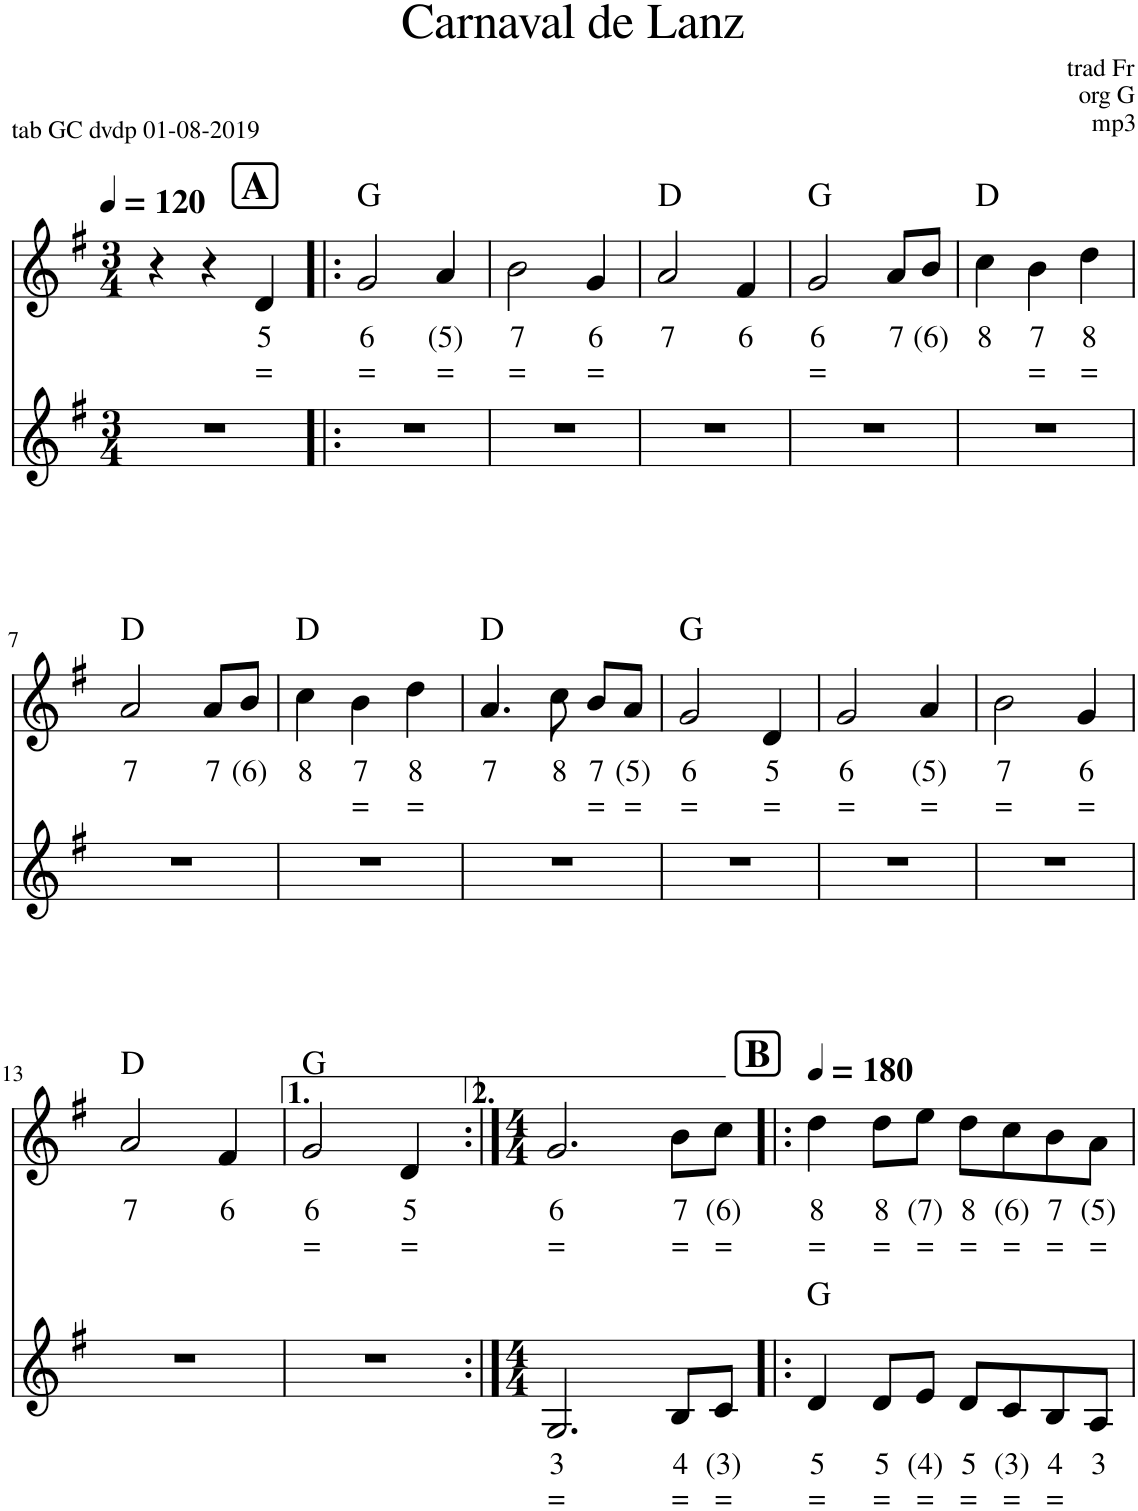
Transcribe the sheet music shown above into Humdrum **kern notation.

**kern	**text	**text	**kern	**text	**text	**harte
*part2	*part2	*part2	*part1	*part1	*part1	*part1
*staff2	*staff2	*staff2	*staff1	*staff1	*staff1	*
*I"Stem	*	*	*I"Stem	*	*	*
*clefG2	*	*	*clefG2	*	*	*
*k[f#]	*	*	*k[f#]	*	*	*
*M3/4	*	*	*M3/4	*	*	*
*MM120	*	*	*MM120	*	*	*
!!LO:REH:place=s1:a:B:cj:fs=14:t=A:qo=2
=1	=1	=1	=1	=1	=1	=1
2.r	.	.	4r	.	.	.
.	.	.	4r	.	.	.
!	!	!	!	!LO:LY:b	!LO:LY:b	!
.	.	.	4d/	5	=	.
=2!|:	=2!|:	=2!|:	=2!|:	=2!|:	=2!|:	=2!|:
!	!	!	!	!LO:LY:b	!LO:LY:b	!
2.r	.	.	2g/	6	=	G:maj
!	!	!	!	!LO:LY:b	!LO:LY:b	!
.	.	.	4a/	(5)	=	.
=3	=3	=3	=3	=3	=3	=3
!	!	!	!	!LO:LY:b	!LO:LY:b	!
2.r	.	.	2b\	7	=	.
!	!	!	!	!LO:LY:b	!LO:LY:b	!
.	.	.	4g/	6	=	.
=4	=4	=4	=4	=4	=4	=4
!	!	!	!	!LO:LY:b	!	!
2.r	.	.	2a/	7	.	D:maj
!	!	!	!	!LO:LY:b	!	!
.	.	.	4f#/	6	.	.
=5	=5	=5	=5	=5	=5	=5
!	!	!	!	!LO:LY:b	!LO:LY:b	!
2.r	.	.	2g/	6	=	G:maj
!	!	!	!	!LO:LY:b	!	!
.	.	.	8a/L	7	.	.
!	!	!	!	!LO:LY:b	!	!
.	.	.	8b/J	(6)	.	.
=6	=6	=6	=6	=6	=6	=6
!	!	!	!	!LO:LY:b	!	!
2.r	.	.	4cc\	8	.	D:maj
!	!	!	!	!LO:LY:b	!LO:LY:b	!
.	.	.	4b\	7	=	.
!	!	!	!	!LO:LY:b	!LO:LY:b	!
.	.	.	4dd\	8	=	.
!!LO:LB:g=z
=7	=7	=7	=7	=7	=7	=7
!	!	!	!	!LO:LY:b	!	!
2.r	.	.	2a/	7	.	D:maj
!	!	!	!	!LO:LY:b	!	!
.	.	.	8a/L	7	.	.
!	!	!	!	!LO:LY:b	!	!
.	.	.	8b/J	(6)	.	.
=8	=8	=8	=8	=8	=8	=8
!	!	!	!	!LO:LY:b	!	!
2.r	.	.	4cc\	8	.	D:maj
!	!	!	!	!LO:LY:b	!LO:LY:b	!
.	.	.	4b\	7	=	.
!	!	!	!	!LO:LY:b	!LO:LY:b	!
.	.	.	4dd\	8	=	.
=9	=9	=9	=9	=9	=9	=9
!	!	!	!	!LO:LY:b	!	!
2.r	.	.	4.a/	7	.	D:maj
!	!	!	!	!LO:LY:b	!	!
.	.	.	8cc\	8	.	.
!	!	!	!	!LO:LY:b	!LO:LY:b	!
.	.	.	8b/L	7	=	.
!	!	!	!	!LO:LY:b	!LO:LY:b	!
.	.	.	8a/J	(5)	=	.
=10	=10	=10	=10	=10	=10	=10
!	!	!	!	!LO:LY:b	!LO:LY:b	!
2.r	.	.	2g/	6	=	G:maj
!	!	!	!	!LO:LY:b	!LO:LY:b	!
.	.	.	4d/	5	=	.
=11	=11	=11	=11	=11	=11	=11
!	!	!	!	!LO:LY:b	!LO:LY:b	!
2.r	.	.	2g/	6	=	.
!	!	!	!	!LO:LY:b	!LO:LY:b	!
.	.	.	4a/	(5)	=	.
=12	=12	=12	=12	=12	=12	=12
!	!	!	!	!LO:LY:b	!LO:LY:b	!
2.r	.	.	2b\	7	=	.
!	!	!	!	!LO:LY:b	!LO:LY:b	!
.	.	.	4g/	6	=	.
!!LO:LB:g=z
=13	=13	=13	=13	=13	=13	=13
!	!	!	!	!LO:LY:b	!	!
2.r	.	.	2a/	7	.	D:maj
!	!	!	!	!LO:LY:b	!	!
.	.	.	4f#/	6	.	.
=14	=14	=14	=14	=14	=14	=14
!	!	!	!	!LO:LY:b	!LO:LY:b	!
2.r	.	.	2g/	6	=	G:maj
!	!	!	!	!LO:LY:b	!LO:LY:b	!
.	.	.	4d/	5	=	.
=15:|!	=15:|!	=15:|!	=15:|!	=15:|!	=15:|!	=15:|!
*M4/4	*	*	*M4/4	*	*	*
!	!LO:LY:b	!LO:LY:b	!	!LO:LY:b	!LO:LY:b	!
2.G/	3	=	2.g/	6	=	.
!	!LO:LY:b	!LO:LY:b	!	!LO:LY:b	!LO:LY:b	!
8B/L	4	=	8b\L	7	=	.
!	!LO:LY:b	!LO:LY:b	!	!LO:LY:b	!LO:LY:b	!
8c/J	(3)	=	8cc\J	(6)	=	.
=16!|:	=16!|:	=16!|:	=16!|:	=16!|:	=16!|:	=16!|:
!!LO:REH:place=s1:a:B:cj:fs=14:t=B
*	*	*	*MM180	*	*	*
!	!LO:LY:b	!LO:LY:b	!	!LO:LY:b	!LO:LY:b	!
4d/	5	=	4dd\	8	=	.
!	!LO:LY:b	!LO:LY:b	!	!LO:LY:b	!LO:LY:b	!
8d/L	5	=	8dd\L	8	=	.
!	!LO:LY:b	!LO:LY:b	!	!LO:LY:b	!LO:LY:b	!
8e/J	(4)	=	8ee\J	(7)	=	.
!	!LO:LY:b	!LO:LY:b	!	!LO:LY:b	!LO:LY:b	!
8d/L	5	=	8dd\L	8	=	.
!	!LO:LY:b	!LO:LY:b	!	!LO:LY:b	!LO:LY:b	!
8c/	(3)	=	8cc\	(6)	=	.
!	!LO:LY:b	!LO:LY:b	!	!LO:LY:b	!LO:LY:b	!
8B/	4	=	8b\	7	=	.
!	!LO:LY:b	!	!	!LO:LY:b	!LO:LY:b	!
8A/J	3	.	8a\J	(5)	=	.
=	=	=	=	=	=	=
*-	*-	*-	*-	*-	*-	*-
